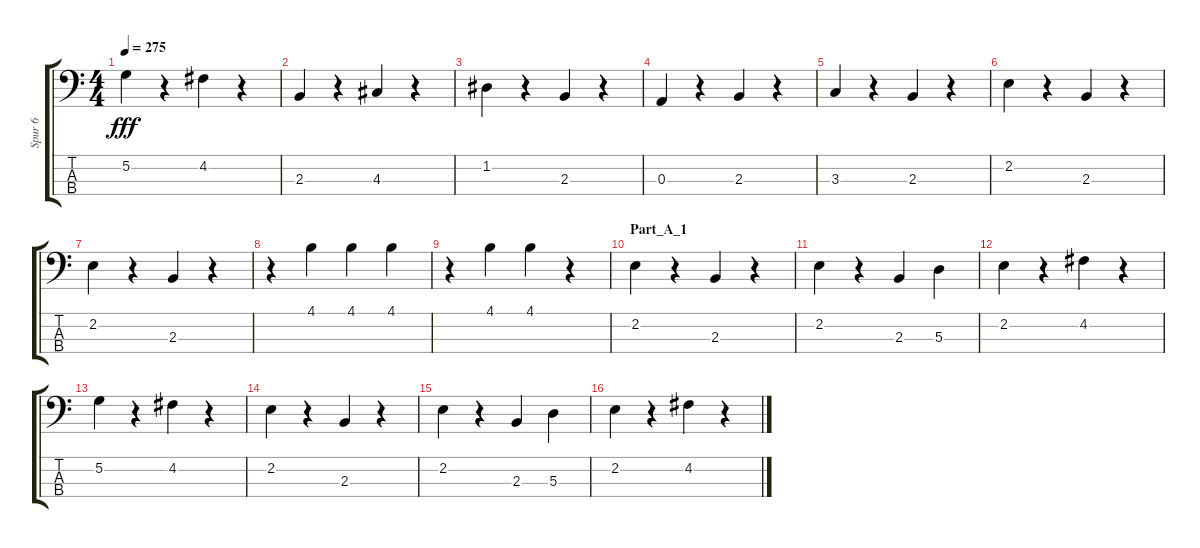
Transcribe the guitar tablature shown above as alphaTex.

\track ("Spur 6" "Spur 6") {instrument electricguitarmuted}
\staff {score tabs}
\tuning (G2 D2 A1 E1) {hide}
\ts (4 4)
\tempo 275
\clef f4
\ks c
5.2.4{dy fff} r.4 4.2.4 r.4 |
2.3.4 r.4 4.3.4 r.4 |
1.2.4 r.4 2.3.4 r.4 |
0.3.4 r.4 2.3.4 r.4 |
3.3.4 r.4 2.3.4 r.4 |
2.2.4 r.4 2.3.4 r.4 |
2.2.4 r.4 2.3.4 r.4 |
r.4 4.1.4 4.1.4 4.1.4 |
r.4 4.1.4 4.1.4 r.4 |
\section ("" "Part_A_1")
2.2.4 r.4 2.3.4 r.4 |
2.2.4 r.4 2.3.4 5.3.4 |
2.2.4 r.4 4.2.4 r.4 |
5.2.4 r.4 4.2.4 r.4 |
2.2.4 r.4 2.3.4 r.4 |
2.2.4 r.4 2.3.4 5.3.4 |
2.2.4 r.4 4.2.4 r.4
